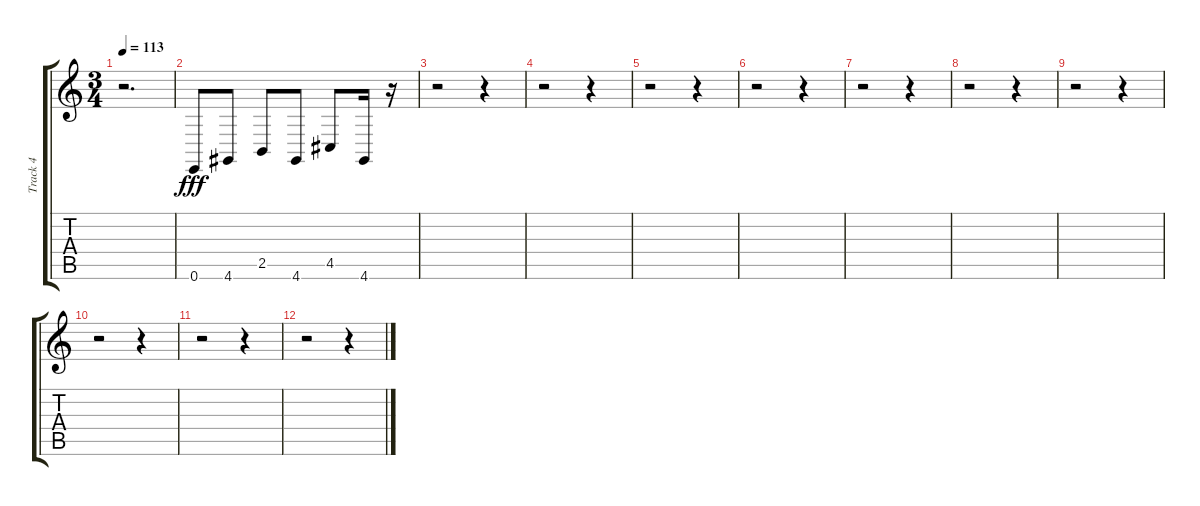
\track ("Track 4" "Track 4") {instrument fx7echoes}
\staff {score tabs}
\tuning (E4 B3 G3 D3 A2 E2) {hide}
\ts (3 4)
\tempo 113
\clef g2
\ks c
r.2{d dy fff} |
0.6.8 4.6.8 2.5.8 4.6.8 4.5.8 4.6.16 r.16 |
r.2 r.4 |
r.2 r.4 |
r.2 r.4 |
r.2 r.4 |
r.2 r.4 |
r.2 r.4 |
r.2 r.4 |
r.2 r.4 |
r.2 r.4 |
r.2 r.4
